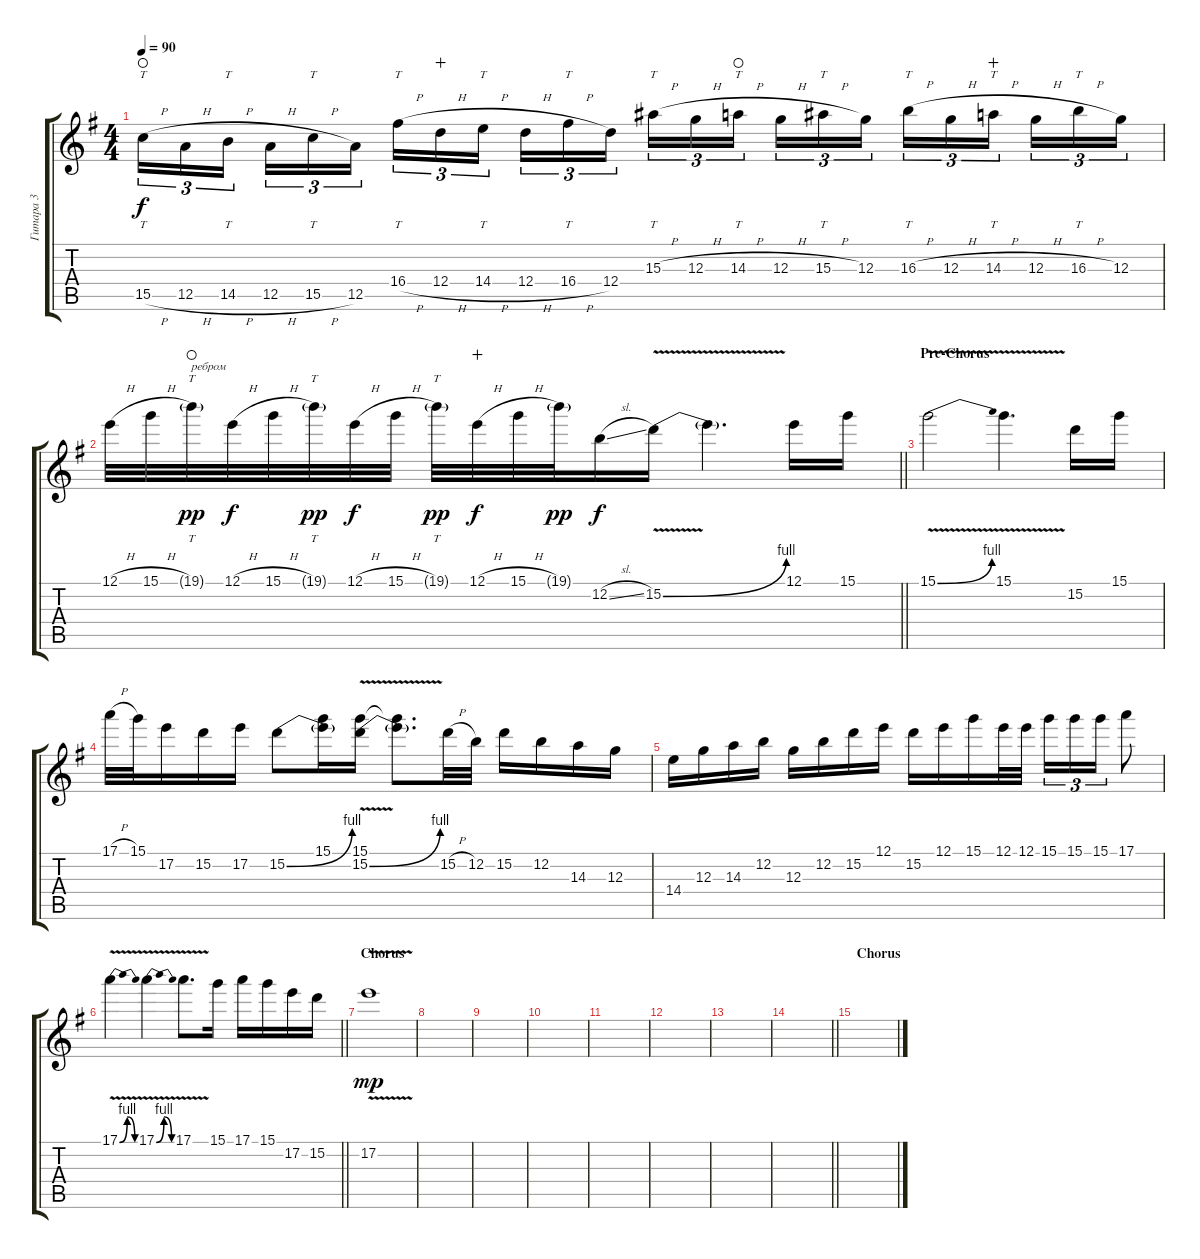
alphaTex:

\track ("Гитара 3" "Гитара 3") {instrument distortionguitar}
\staff {score tabs}
\tuning (E4 B3 G3 D3 A2 D2) {hide}
\ts (4 4)
\tempo 90
\clef g2
\ks eminor
15.5{h}.16{tt tu (3 2) dy f waho} 12.5{h}.16{tu (3 2)} 14.5{h}.16{tt tu (3 2) beam splitsecondary} 12.5{h}.16{tu (3 2)} 15.5{h}.16{tt tu (3 2)} 12.5.16{tu (3 2)} 16.4{h}.16{tt tu (3 2)} 12.4{h}.16{tu (3 2) wahc} 14.4{h}.16{tt tu (3 2) beam splitsecondary} 12.4{h}.16{tu (3 2)} 16.4{h}.16{tt tu (3 2)} 12.4.16{tu (3 2)} 15.3{h}.16{tt tu (3 2)} 12.3{h}.16{tu (3 2)} 14.3{h}.16{tt tu (3 2) waho beam splitsecondary} 12.3{h}.16{tu (3 2)} 15.3{h}.16{tt tu (3 2)} 12.3.16{tu (3 2)} 16.3{h}.16{tt tu (3 2)} 12.3{h}.16{tu (3 2)} 14.3{h}.16{tt tu (3 2) wahc beam splitsecondary} 12.3{h}.16{tu (3 2)} 16.3{h}.16{tt tu (3 2)} 12.3.16{tu (3 2)} |
\barLineRight lightlight
12.1{h}.32 15.1{h}.32 19.1{g}.32{tt txt "ребром" dy pp waho} 12.1{h}.32{dy f} 15.1{h}.32 19.1{g}.32{tt dy pp} 12.1{h}.32{dy f} 15.1{h}.32 19.1{g}.32{tt dy pp} 12.1{h}.32{dy f wahc} 15.1{h}.32 19.1{g}.32{dy pp} 12.2{sl}.16{dy f} 15.2{be (bend 0 0 60 4) v}.16 15.2{t}.4{d} 12.1.16{volume 9} 15.1.16 |
\section ("" "Pre-Chorus")
15.1{be (bend 0 0 60 4) v}.2 15.1{v}.4{d} 15.2.16 15.1.16 |
17.1{h}.32 15.1.32 17.2.16 15.2.16 17.2.16 15.2{be (bend 0 0 60 4)}.8 (15.1 15.2{t}).16 (15.1 15.2{be (bend 0 0 60 4) v}).16 (15.1{t} 15.2{t}).8{d} 15.2{h}.32 12.2.32 15.2.16 12.2.16 14.3.16 12.3.16 |
14.4.16 12.3.16 14.3.16 12.2.16 12.3.16 12.2.16 15.2.16 12.1.16 15.2.16 12.1.16 15.1.16 12.1.32 12.1.32 15.1.16{tu (3 2)} 15.1.16{tu (3 2)} 15.1.16{tu (3 2)} 17.1.8 |
\barLineRight lightlight
17.1{be (bendrelease 0 0 15 4 43 4 60 0) v}.4 17.1{be (bendrelease 0 0 15 4 45 4 60 0) v}.4 17.1{v}.8{d} 15.1.16 17.1.16 15.1.16 17.2.16 15.2.16 |
\section ("" "Chorus")
17.2{v}.1{dy mp} |
|
|
|
|
|
|
\barLineRight lightlight
|
\section ("" "Chorus")
